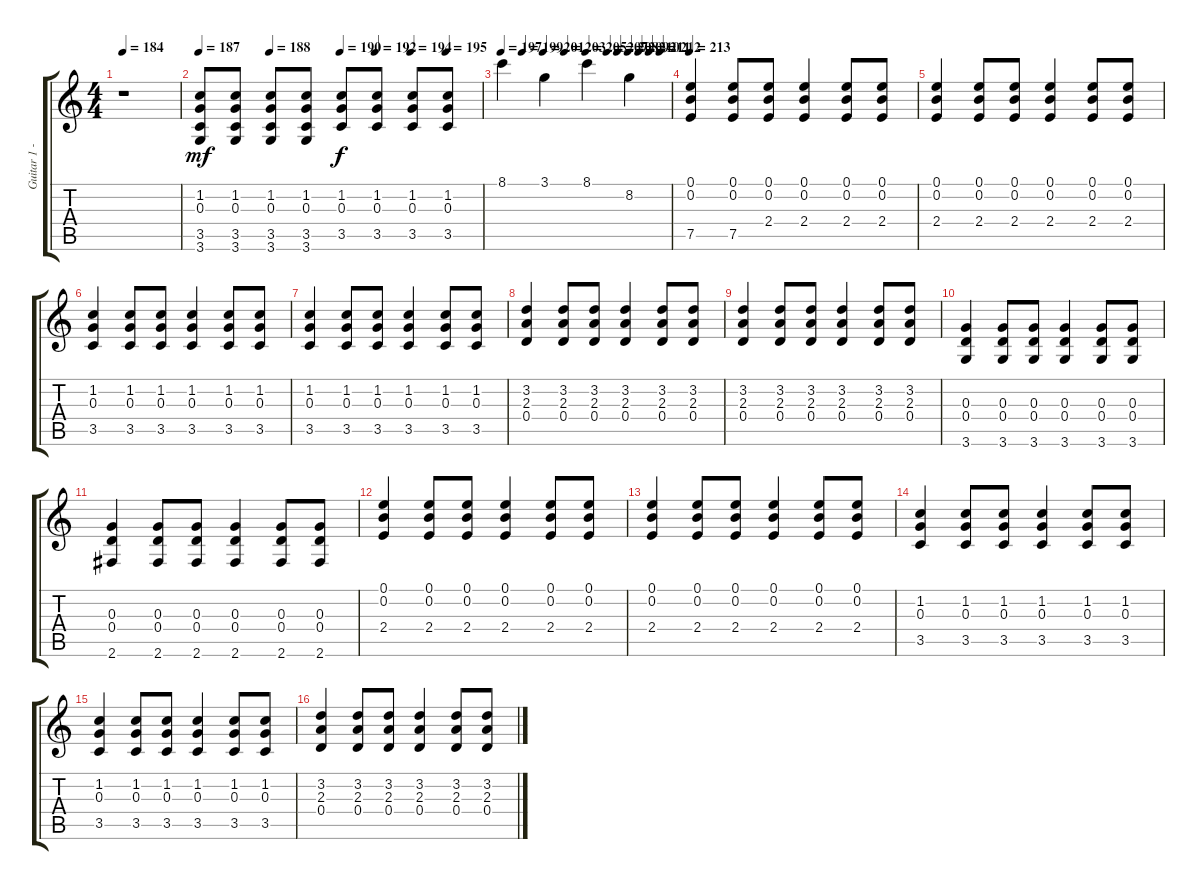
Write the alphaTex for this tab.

\track ("Guitar 1 - El Hefe" "Guitar 1 -") {instrument overdrivenguitar}
\staff {score tabs}
\tuning (E4 B3 G3 D3 A2 E2) {hide}
\ts (4 4)
\tempo 184
\clef g2
\ks c
r.1{dy f} |
\tempo 187
\tempo (188 0.25)
\tempo (190 0.5)
\tempo (192 0.625)
\tempo (194 0.75)
\tempo (195 0.875)
(1.2 0.3 3.5 3.6).8{dy mf} (1.2 0.3 3.5 3.6).8 (1.2 0.3 3.5 3.6).8 (1.2 0.3 3.5 3.6).8 (1.2 0.3 3.5).8{dy f} (1.2 0.3 3.5).8 (1.2 0.3 3.5).8 (1.2 0.3 3.5).8 |
\tempo 197
\tempo (199 0.125)
\tempo (201 0.25)
\tempo (203 0.375)
\tempo (205 0.5)
\tempo (207 0.625)
\tempo (208 0.6875)
\tempo (209 0.75)
\tempo (210 0.8125)
\tempo (211 0.875)
\tempo (212 0.9375)
8.1.4 3.1.4 8.1.4 8.2.4 |
\tempo 213
(0.1 0.2 7.5).4 (0.1 0.2 7.5).8 (0.1 0.2 2.4).8 (0.1 0.2 2.4).4 (0.1 0.2 2.4).8 (0.1 0.2 2.4).8 |
(0.1 0.2 2.4).4 (0.1 0.2 2.4).8 (0.1 0.2 2.4).8 (0.1 0.2 2.4).4 (0.1 0.2 2.4).8 (0.1 0.2 2.4).8 |
(1.2 0.3 3.5).4 (1.2 0.3 3.5).8 (1.2 0.3 3.5).8 (1.2 0.3 3.5).4 (1.2 0.3 3.5).8 (1.2 0.3 3.5).8 |
(1.2 0.3 3.5).4 (1.2 0.3 3.5).8 (1.2 0.3 3.5).8 (1.2 0.3 3.5).4 (1.2 0.3 3.5).8 (1.2 0.3 3.5).8 |
(3.2 2.3 0.4).4 (3.2 2.3 0.4).8 (3.2 2.3 0.4).8 (3.2 2.3 0.4).4 (3.2 2.3 0.4).8 (3.2 2.3 0.4).8 |
(3.2 2.3 0.4).4 (3.2 2.3 0.4).8 (3.2 2.3 0.4).8 (3.2 2.3 0.4).4 (3.2 2.3 0.4).8 (3.2 2.3 0.4).8 |
(0.3 0.4 3.6).4 (0.3 0.4 3.6).8 (0.3 0.4 3.6).8 (0.3 0.4 3.6).4 (0.3 0.4 3.6).8 (0.3 0.4 3.6).8 |
(0.3 0.4 2.6).4 (0.3 0.4 2.6).8 (0.3 0.4 2.6).8 (0.3 0.4 2.6).4 (0.3 0.4 2.6).8 (0.3 0.4 2.6).8 |
(0.1 0.2 2.4).4 (0.1 0.2 2.4).8 (0.1 0.2 2.4).8 (0.1 0.2 2.4).4 (0.1 0.2 2.4).8 (0.1 0.2 2.4).8 |
(0.1 0.2 2.4).4 (0.1 0.2 2.4).8 (0.1 0.2 2.4).8 (0.1 0.2 2.4).4 (0.1 0.2 2.4).8 (0.1 0.2 2.4).8 |
(1.2 0.3 3.5).4 (1.2 0.3 3.5).8 (1.2 0.3 3.5).8 (1.2 0.3 3.5).4 (1.2 0.3 3.5).8 (1.2 0.3 3.5).8 |
(1.2 0.3 3.5).4 (1.2 0.3 3.5).8 (1.2 0.3 3.5).8 (1.2 0.3 3.5).4 (1.2 0.3 3.5).8 (1.2 0.3 3.5).8 |
(3.2 2.3 0.4).4 (3.2 2.3 0.4).8 (3.2 2.3 0.4).8 (3.2 2.3 0.4).4 (3.2 2.3 0.4).8 (3.2 2.3 0.4).8
